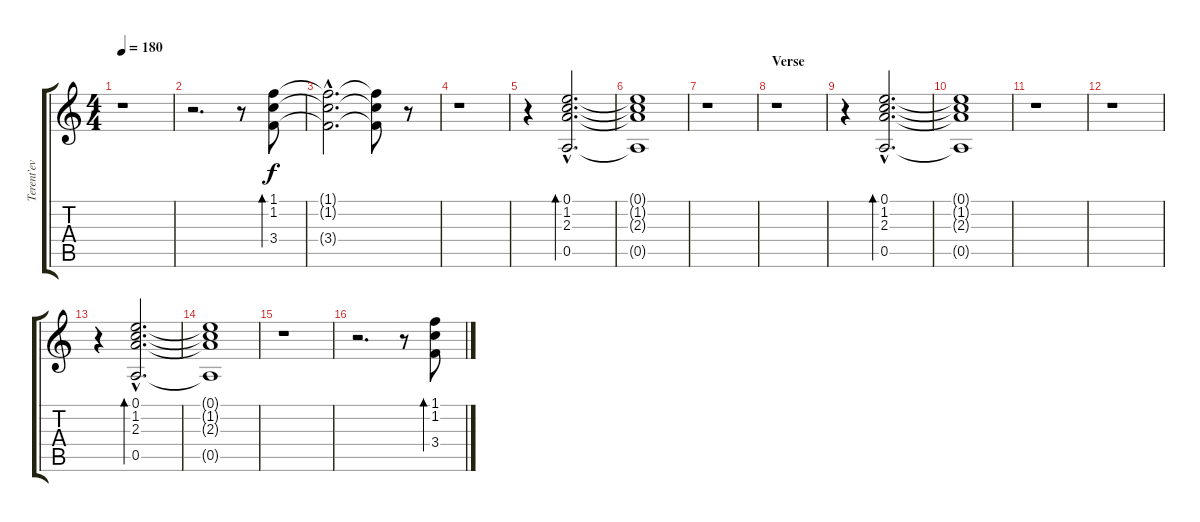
\track ("Terent'ev" "Terent'ev") {instrument distortionguitar}
\staff {score tabs}
\tuning (E4 B3 G3 D3 A2 E2) {hide}
\ts (4 4)
\tempo 180
\clef g2
\ks c
r.1{dy f} |
r.2{d} r.8 (1.1 1.2 3.4).8{bd 120} |
(1.1{hac t} 1.2{hac t} 3.4{hac t}).2{d} (1.1{t} 1.2{t} 3.4{t}).8 r.8 |
r.1 |
r.4 (0.1{hac} 1.2{hac} 2.3{hac} 0.5{hac}).2{d bd 120} |
(0.1{t} 1.2{t} 2.3{t} 0.5{t}).1 |
r.1 |
\section ("" "Verse")
r.1 |
r.4 (0.1{hac} 1.2{hac} 2.3{hac} 0.5{hac}).2{d bd 120} |
(0.1{t} 1.2{t} 2.3{t} 0.5{t}).1 |
r.1 |
r.1 |
r.4 (0.1{hac} 1.2{hac} 2.3{hac} 0.5{hac}).2{d bd 120} |
(0.1{t} 1.2{t} 2.3{t} 0.5{t}).1 |
r.1 |
r.2{d} r.8 (1.1 1.2 3.4).8{bd 120}
